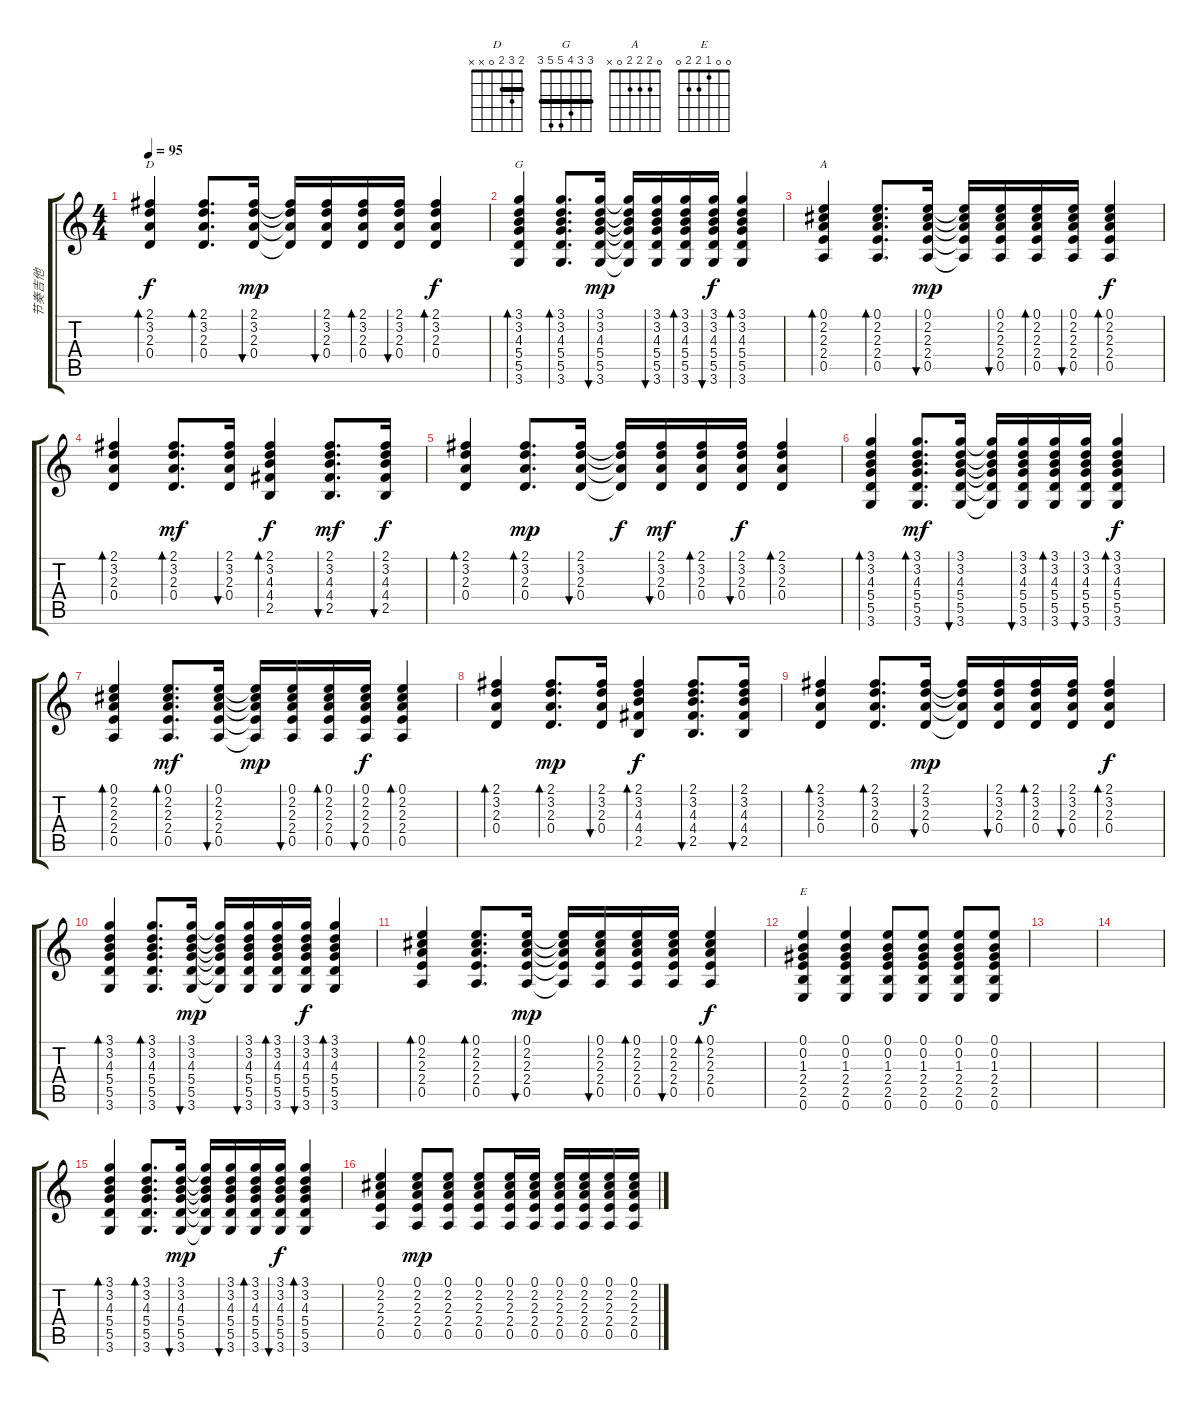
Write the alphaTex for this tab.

\track ("节奏吉他" "节奏吉他") {instrument acousticguitarsteel}
\staff {score tabs}
\tuning (E4 B3 G3 D3 A2 E2) {hide}
\chord ("D" 2 3 2 0 x x) {barre 2}
\chord ("G" 3 3 4 5 5 3) {barre 3}
\chord ("A" 0 2 2 2 0 x)
\chord ("E" 0 0 1 2 2 0)
\ts (4 4)
\tempo 95
\clef g2
\ks c
(2.1 3.2 2.3 0.4).4{bd 120 ch "D" dy f} (2.1 3.2 2.3 0.4).8{d bd 120} (2.1 3.2 2.3 0.4).16{bu 120 dy mp} (2.1{t} 3.2{t} 2.3{t} 0.4{t}).16 (2.1 3.2 2.3 0.4).16{bu 120} (2.1 3.2 2.3 0.4).16{bd 120} (2.1 3.2 2.3 0.4).16{bu 120} (2.1 3.2 2.3 0.4).4{bd 120 dy f} |
(3.1 3.2 4.3 5.4 5.5 3.6).4{bd 30 ch "G"} (3.1 3.2 4.3 5.4 5.5 3.6).8{d bd 30} (3.1 3.2 4.3 5.4 5.5 3.6).16{bu 60 dy mp} (3.1{t} 3.2{t} 4.3{t} 5.4{t} 5.5{t} 3.6{t}).16 (3.1 3.2 4.3 5.4 5.5 3.6).16{bu 30} (3.1 3.2 4.3 5.4 5.5 3.6).16{bd 30} (3.1 3.2 4.3 5.4 5.5 3.6).16{bu 120 dy f} (3.1 3.2 4.3 5.4 5.5 3.6).4{bd 30} |
(0.1 2.2 2.3 2.4 0.5).4{bd 60 ch "A"} (0.1 2.2 2.3 2.4 0.5).8{d bd 60} (0.1 2.2 2.3 2.4 0.5).16{bu 60 dy mp} (0.1{t} 2.2{t} 2.3{t} 2.4{t} 0.5{t}).16 (0.1 2.2 2.3 2.4 0.5).16{bu 60} (0.1 2.2 2.3 2.4 0.5).16{bd 60} (0.1 2.2 2.3 2.4 0.5).16{bu 120} (0.1 2.2 2.3 2.4 0.5).4{bd 60 dy f} |
(2.1 3.2 2.3 0.4).4{bd 60} (2.1 3.2 2.3 0.4).8{d bd 60 dy mf} (2.1 3.2 2.3 0.4).16{bu 120} (2.1 3.2 4.3 4.4 2.5).4{bd 60 dy f} (2.1 3.2 4.3 4.4 2.5).8{d bu 60 dy mf} (2.1 3.2 4.3 4.4 2.5).16{bu 60 dy f} |
(2.1 3.2 2.3 0.4).4{bd 120} (2.1 3.2 2.3 0.4).8{d bd 120 dy mp} (2.1 3.2 2.3 0.4).16{bu 120} (2.1{t} 3.2{t} 2.3{t} 0.4{t}).16{dy f} (2.1 3.2 2.3 0.4).16{bu 120 dy mf} (2.1 3.2 2.3 0.4).16{bd 120} (2.1 3.2 2.3 0.4).16{bu 120 dy f} (2.1 3.2 2.3 0.4).4{bd 120} |
(3.1 3.2 4.3 5.4 5.5 3.6).4{bd 30} (3.1 3.2 4.3 5.4 5.5 3.6).8{d bd 30 dy mf} (3.1 3.2 4.3 5.4 5.5 3.6).16{bu 60} (3.1{t} 3.2{t} 4.3{t} 5.4{t} 5.5{t} 3.6{t}).16 (3.1 3.2 4.3 5.4 5.5 3.6).16{bu 30} (3.1 3.2 4.3 5.4 5.5 3.6).16{bd 30} (3.1 3.2 4.3 5.4 5.5 3.6).16{bu 120} (3.1 3.2 4.3 5.4 5.5 3.6).4{bd 30 dy f} |
(0.1 2.2 2.3 2.4 0.5).4{bd 60} (0.1 2.2 2.3 2.4 0.5).8{d bd 60 dy mf} (0.1 2.2 2.3 2.4 0.5).16{bu 60} (0.1{t} 2.2{t} 2.3{t} 2.4{t} 0.5{t}).16{dy mp} (0.1 2.2 2.3 2.4 0.5).16{bu 60} (0.1 2.2 2.3 2.4 0.5).16{bd 60} (0.1 2.2 2.3 2.4 0.5).16{bu 120 dy f} (0.1 2.2 2.3 2.4 0.5).4{bd 60} |
(2.1 3.2 2.3 0.4).4{bd 60} (2.1 3.2 2.3 0.4).8{d bd 60 dy mp} (2.1 3.2 2.3 0.4).16{bu 120} (2.1 3.2 4.3 4.4 2.5).4{bd 60 dy f} (2.1 3.2 4.3 4.4 2.5).8{d bu 60} (2.1 3.2 4.3 4.4 2.5).16{bu 60} |
(2.1 3.2 2.3 0.4).4{bd 120} (2.1 3.2 2.3 0.4).8{d bd 120} (2.1 3.2 2.3 0.4).16{bu 120 dy mp} (2.1{t} 3.2{t} 2.3{t} 0.4{t}).16 (2.1 3.2 2.3 0.4).16{bu 120} (2.1 3.2 2.3 0.4).16{bd 120} (2.1 3.2 2.3 0.4).16{bu 120} (2.1 3.2 2.3 0.4).4{bd 120 dy f} |
(3.1 3.2 4.3 5.4 5.5 3.6).4{bd 30} (3.1 3.2 4.3 5.4 5.5 3.6).8{d bd 30} (3.1 3.2 4.3 5.4 5.5 3.6).16{bu 60 dy mp} (3.1{t} 3.2{t} 4.3{t} 5.4{t} 5.5{t} 3.6{t}).16 (3.1 3.2 4.3 5.4 5.5 3.6).16{bu 30} (3.1 3.2 4.3 5.4 5.5 3.6).16{bd 30} (3.1 3.2 4.3 5.4 5.5 3.6).16{bu 120 dy f} (3.1 3.2 4.3 5.4 5.5 3.6).4{bd 30} |
(0.1 2.2 2.3 2.4 0.5).4{bd 60} (0.1 2.2 2.3 2.4 0.5).8{d bd 60} (0.1 2.2 2.3 2.4 0.5).16{bu 60 dy mp} (0.1{t} 2.2{t} 2.3{t} 2.4{t} 0.5{t}).16 (0.1 2.2 2.3 2.4 0.5).16{bu 60} (0.1 2.2 2.3 2.4 0.5).16{bd 60} (0.1 2.2 2.3 2.4 0.5).16{bu 120} (0.1 2.2 2.3 2.4 0.5).4{bd 60 dy f} |
(0.1 0.2 1.3 2.4 2.5 0.6).4{ch "E"} (0.1 0.2 1.3 2.4 2.5 0.6).4 (0.1 0.2 1.3 2.4 2.5 0.6).8 (0.1 0.2 1.3 2.4 2.5 0.6).8 (0.1 0.2 1.3 2.4 2.5 0.6).8 (0.1 0.2 1.3 2.4 2.5 0.6).8 |
|
|
(3.1 3.2 4.3 5.4 5.5 3.6).4{bd 30} (3.1 3.2 4.3 5.4 5.5 3.6).8{d bd 30} (3.1 3.2 4.3 5.4 5.5 3.6).16{bu 60 dy mp} (3.1{t} 3.2{t} 4.3{t} 5.4{t} 5.5{t} 3.6{t}).16 (3.1 3.2 4.3 5.4 5.5 3.6).16{bu 30} (3.1 3.2 4.3 5.4 5.5 3.6).16{bd 30} (3.1 3.2 4.3 5.4 5.5 3.6).16{bu 120 dy f} (3.1 3.2 4.3 5.4 5.5 3.6).4{bd 30} |
(0.1 2.2 2.3 2.4 0.5).4 (0.1 2.2 2.3 2.4 0.5).8{dy mp} (0.1 2.2 2.3 2.4 0.5).8 (0.1 2.2 2.3 2.4 0.5).8 (0.1 2.2 2.3 2.4 0.5).16 (0.1 2.2 2.3 2.4 0.5).16 (0.1 2.2 2.3 2.4 0.5).16 (0.1 2.2 2.3 2.4 0.5).16 (0.1 2.2 2.3 2.4 0.5).16 (0.1 2.2 2.3 2.4 0.5).16
